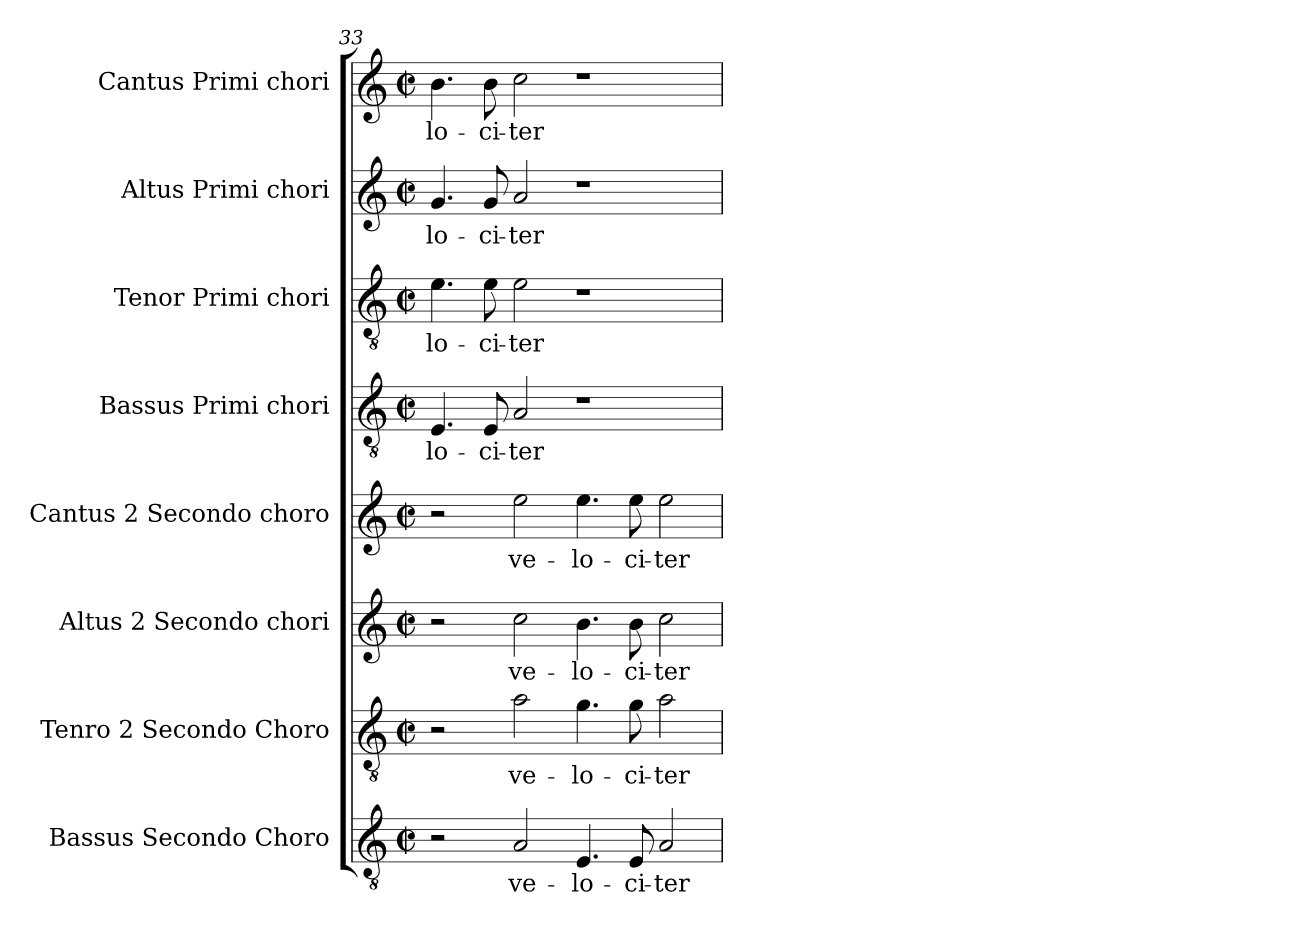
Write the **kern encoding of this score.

**kern	**text	**kern	**text	**kern	**text	**kern	**text	**kern	**text	**kern	**text	**kern	**text	**kern	**text
*part8	*part8	*part7	*part7	*part6	*part6	*part5	*part5	*part4	*part4	*part3	*part3	*part2	*part2	*part1	*part1
*staff8	*staff8	*staff7	*staff7	*staff6	*staff6	*staff5	*staff5	*staff4	*staff4	*staff3	*staff3	*staff2	*staff2	*staff1	*staff1
*I"Bassus  Secondo Choro	*	*I"Tenro 2  Secondo Choro	*	*I"Altus 2  Secondo chori	*	*I"Cantus 2  Secondo choro	*	*I"Bassus  Primi chori	*	*I"Tenor  Primi chori	*	*I"Altus  Primi chori	*	*I"Cantus  Primi chori	*
*I'Ch	*	*I'Ch	*	*I'Ch	*	*I'Ch	*	*I'Ch	*	*I'Ch	*	*I'Ch	*	*I'Ch	*
*clefGv2	*	*clefGv2	*	*clefG2	*	*clefG2	*	*clefGv2	*	*clefGv2	*	*clefG2	*	*clefG2	*
*M2/2	*	*M2/2	*	*M2/2	*	*M2/2	*	*M2/2	*	*M2/2	*	*M2/2	*	*M2/2	*
*met(c|)	*	*met(c|)	*	*met(c|)	*	*met(c|)	*	*met(c|)	*	*met(c|)	*	*met(c|)	*	*met(c|)	*
=33	=33	=33	=33	=33	=33	=33	=33	=33	=33	=33	=33	=33	=33	=33	=33
!	!	!	!	!	!	!	!	!	!LO:LY:b:cj	!	!LO:LY:b:cj	!	!LO:LY:b:cj	!	!LO:LY:b:cj
2r	.	2r	.	2r	.	2r	.	4.E/	-lo-	4.e\	-lo-	4.g/	-lo-	4.b\	-lo-
!	!	!	!	!	!	!	!	!	!LO:LY:b:cj	!	!LO:LY:b:cj	!	!LO:LY:b:cj	!	!LO:LY:b:cj
.	.	.	.	.	.	.	.	8E/	-ci-	8e\	-ci-	8g/	-ci-	8b\	-ci-
!	!LO:LY:b:cj	!	!LO:LY:b:cj	!	!LO:LY:b:cj	!	!LO:LY:b:cj	!	!LO:LY:b:cj	!	!LO:LY:b:cj	!	!LO:LY:b:cj	!	!LO:LY:b:cj
2A/	ve-	2a\	ve-	2cc\	ve-	2ee\	ve-	2A/	-ter	2e\	-ter	2a/	-ter	2cc\	-ter
!	!LO:LY:b:cj	!	!LO:LY:b:cj	!	!LO:LY:b:cj	!	!LO:LY:b:cj	!	!	!	!	!	!	!	!
4.E/	-lo-	4.g\	-lo-	4.b\	-lo-	4.ee\	-lo-	1r	.	1r	.	1r	.	1r	.
!	!LO:LY:b:cj	!	!LO:LY:b:cj	!	!LO:LY:b:cj	!	!LO:LY:b:cj	!	!	!	!	!	!	!	!
8E/	-ci-	8g\	-ci-	8b\	-ci-	8ee\	-ci-	.	.	.	.	.	.	.	.
!	!LO:LY:b:cj	!	!LO:LY:b:cj	!	!LO:LY:b:cj	!	!LO:LY:b:cj	!	!	!	!	!	!	!	!
2A/	-ter	2a\	-ter	2cc\	-ter	2ee\	-ter	.	.	.	.	.	.	.	.
=	=	=	=	=	=	=	=	=	=	=	=	=	=	=	=
*-	*-	*-	*-	*-	*-	*-	*-	*-	*-	*-	*-	*-	*-	*-	*-
